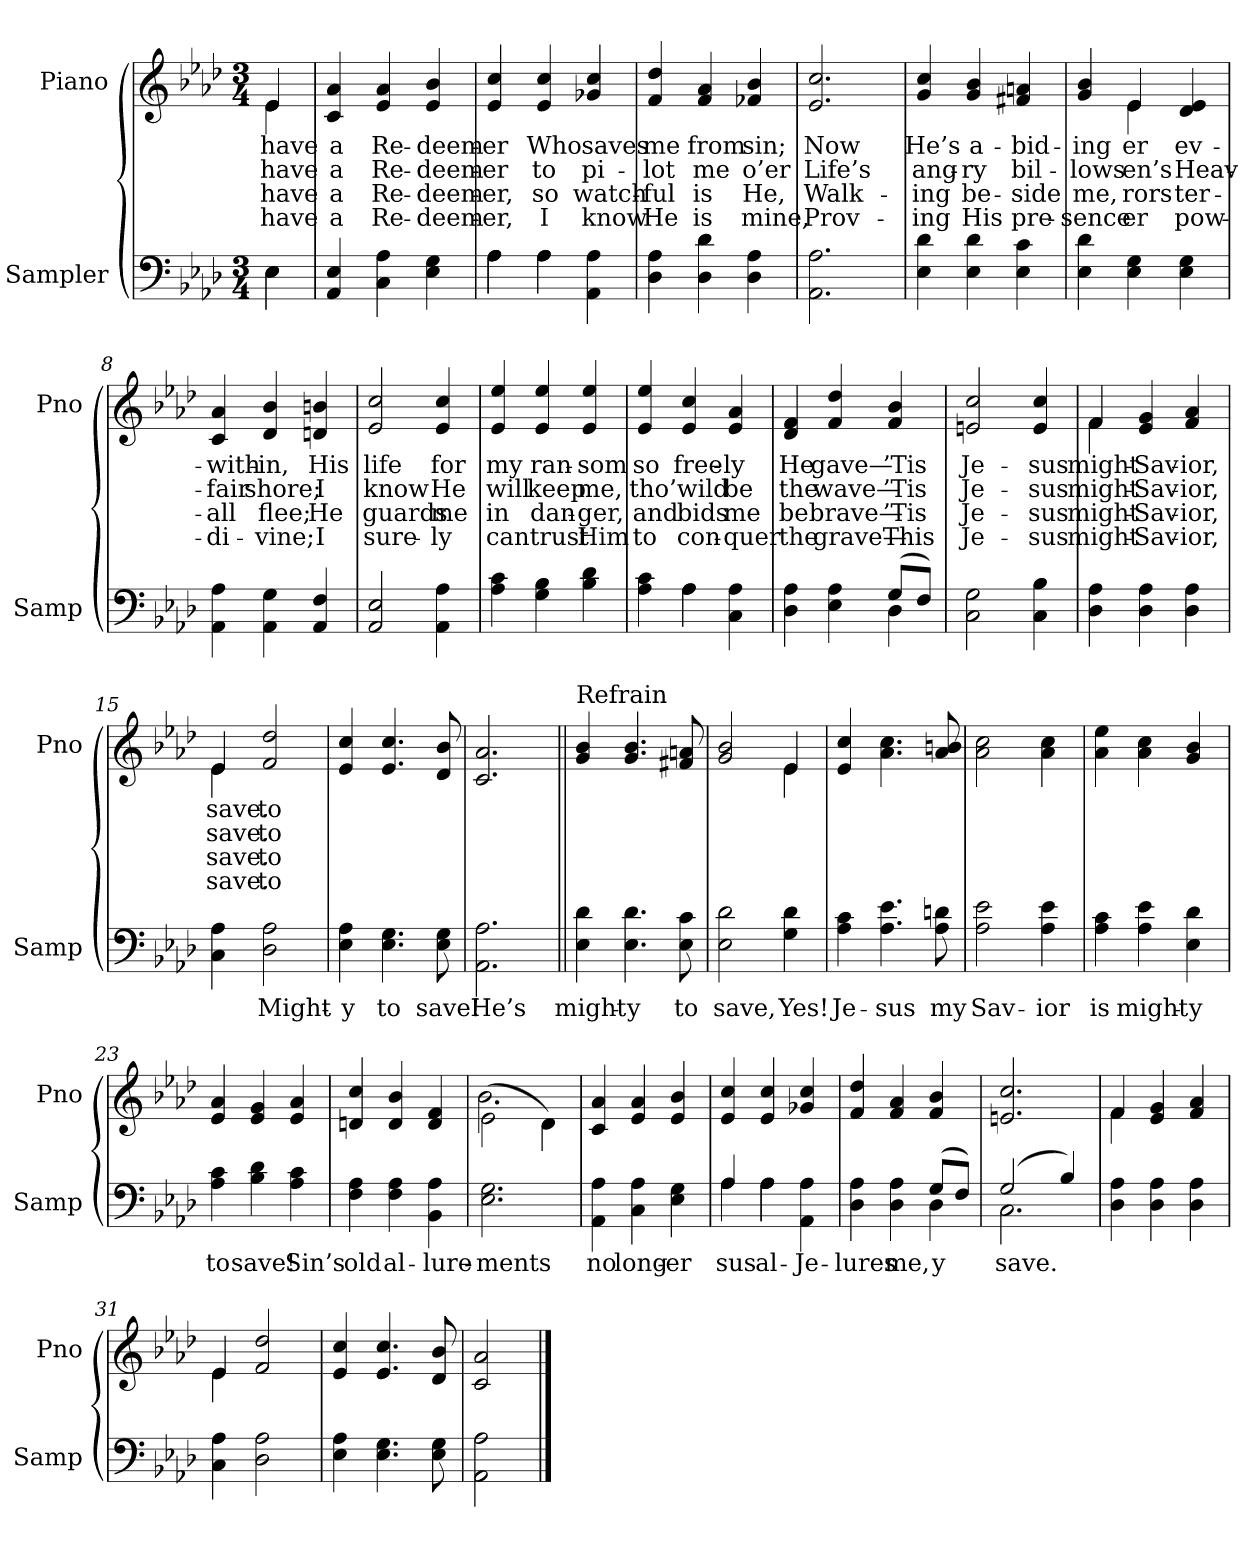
**kern	**text	**kern	**text	**text	**text	**text
*part2	*part2	*part1	*part1	*part1	*part1	*part1
*staff2	*staff2	*staff1	*staff1	*staff1	*staff1	*staff1
*I"Sampler	*	*I"Piano	*	*	*	*
*I'Samp	*	*I'Pno	*	*	*	*
*clefF4	*	*clefG2	*	*	*	*
*k[b-e-a-d-]	*	*k[b-e-a-d-]	*	*	*	*
*A-:	*	*A-:	*	*	*	*
*M3/4	*	*M3/4	*	*	*	*
=1	=1	=1	=1	=1	=1	=1
*^	*	*^	*	*	*	*
4E-\	4E-	.	4e-/	4e-	have	have	have	have
*v	*v	*	*	*	*	*	*	*
*	*	*v	*v	*	*	*	*
=2	=2	=2	=2	=2	=2	=2
4AA- 4E-	.	4c 4a-	a	a	a	a
4C 4A-	.	4e- 4a-	Re-	Re-	Re-	Re-
4E- 4G	.	4e- 4b-	-deem-	-deem-	-deem-	-deem-
=3	=3	=3	=3	=3	=3	=3
*^	*	*	*	*	*	*
4A-\	4A-	.	4e- 4cc	-er	-er	-er,	-er,
4A-\	4A-	.	4e- 4cc	Who	to	so	I
4AA- 4A-	4ryy	.	4g-X 4cc	saves	pi-	watch-	know
*v	*v	*	*	*	*	*	*
=4	=4	=4	=4	=4	=4	=4
4D- 4A-	.	4f 4dd-	me	-lot	-ful	He
4D- 4d-	.	4f 4a-	from	me	is	is
4D- 4A-	.	4f-X 4b-	sin;	o’er	He,	mine,
=5	=5	=5	=5	=5	=5	=5
2.AA- 2.A-	.	2.e- 2.cc	Now	Life’s	Walk-	Prov-
=6	=6	=6	=6	=6	=6	=6
4E- 4d-	.	4g 4cc	He’s	ang-	-ing	-ing
4E- 4d-	.	4g 4b-	a-	-ry	be-	His
4E- 4c	.	4f#X 4an	-bid-	bil-	-side	pre-
=7	=7	=7	=7	=7	=7	=7
*	*	*^	*	*	*	*
4E- 4d-	.	4g 4b-	4ryy	-ing	-lows	me,	-sence
4E- 4G	.	4e-/	4e-	-er	-en’s	-rors	-er
4E- 4G	.	4d- 4e-	4ryy	-ev-	Heav-	ter-	pow-
*	*	*v	*v	*	*	*	*
=8	=8	=8	=8	=8	=8	=8
4AA- 4A-	.	4c 4a-	with-	fair	all	di-
4AA- 4G	.	4d- 4b-	-in,	shore;	flee;	-vine;
4AA- 4F	.	4dn 4bn	His	I	He	I
=9	=9	=9	=9	=9	=9	=9
2AA- 2E-	.	2e- 2cc	life	know	guards	sure-
4AA- 4A-	.	4e- 4cc	for	He	me	-ly
=10	=10	=10	=10	=10	=10	=10
4A- 4c	.	4e- 4ee-	my	will	in	can
4G 4B-	.	4e- 4ee-	ran-	keep	dan-	trust
4B- 4d-	.	4e- 4ee-	-som	me,	-ger,	Him
=11	=11	=11	=11	=11	=11	=11
*^	*	*	*	*	*	*
4A- 4c	4ryy	.	4e- 4ee-	so	tho’	and	to
4A-\	4A-	.	4e- 4cc	free-	wild	bids	con-
4C 4A-	4ryy	.	4e- 4a-	-ly	be	me	-quer
=12	=12	=12	=12	=12	=12	=12	=12
4D- 4A-	2ryy	.	4d- 4f	He	the	be	the
4E- 4A-	.	.	4f 4dd-	gave—	wave—	brave—	grave—
(8G/L	4D-	.	4f 4b-	’Tis	’Tis	’Tis	This
8F/J)	.	.	.	.	.	.	.
*v	*v	*	*	*	*	*	*
=13	=13	=13	=13	=13	=13	=13
2C 2G	.	2en 2cc	Je-	Je-	Je-	Je-
4C 4B-	.	4e 4cc	-sus	-sus	-sus	-sus
=14	=14	=14	=14	=14	=14	=14
*	*	*^	*	*	*	*
4D- 4A-	.	4f/	4f	might-	might-	might-	might-
4D- 4A-	.	4e- 4g	2ryy	Sav-	Sav-	Sav-	Sav-
4D- 4A-	.	4f 4a-	.	-ior,	-ior,	-ior,	-ior,
=15	=15	=15	=15	=15	=15	=15	=15
4C 4A-	.	4e-/	4e-	save.	save.	save.	save.
2D- 2A-	Might-	2f 2dd-	2ryy	to	to	to	to
*	*	*v	*v	*	*	*	*
=16	=16	=16	=16	=16	=16	=16
4E- 4A-	-y	4e- 4cc	.	.	.	.
4.E- 4.G	to	4.e- 4.cc	.	.	.	.
8E- 8G	save!	8d- 8b-	.	.	.	.
=17	=17	=17	=17	=17	=17	=17
2.AA- 2.A-	He’s	2.c 2.a-	.	.	.	.
=18||	=18||	=18||	=18||	=18||	=18||	=18||
!	!	!LO:TX:t=Refrain	!	!	!	!
4E- 4d-	might-	4g 4b-	.	.	.	.
4.E- 4.d-	-y	4.g 4.b-	.	.	.	.
8E- 8c	to	8f#X 8an	.	.	.	.
=19	=19	=19	=19	=19	=19	=19
*	*	*^	*	*	*	*
2E- 2d-	save,	2g 2b-	2ryy	.	.	.	.
4G 4d-	Yes!	4e-/	4e-	.	.	.	.
*	*	*v	*v	*	*	*	*
=20	=20	=20	=20	=20	=20	=20
4A- 4c	Je-	4e- 4cc	.	.	.	.
4.A- 4.e-	-sus	4.a- 4.cc	.	.	.	.
8A- 8dn	my	8a- 8bn	.	.	.	.
=21	=21	=21	=21	=21	=21	=21
2A- 2e-	Sav-	2a- 2cc	.	.	.	.
4A- 4e-	-ior	4a- 4cc	.	.	.	.
=22	=22	=22	=22	=22	=22	=22
4A- 4c	is	4a- 4ee-	.	.	.	.
4A- 4e-	might-	4a- 4cc	.	.	.	.
4E- 4d-	-y	4g 4b-	.	.	.	.
=23	=23	=23	=23	=23	=23	=23
4A- 4c	to	4e- 4a-	.	.	.	.
4B- 4d-	save!	4e- 4g	.	.	.	.
4A- 4c	Sin’s	4e- 4a-	.	.	.	.
=24	=24	=24	=24	=24	=24	=24
4F 4A-	old	4dn 4cc	.	.	.	.
4F 4A-	al-	4d 4b-	.	.	.	.
4BB- 4A-	-lure-	4d 4f	.	.	.	.
=25	=25	=25	=25	=25	=25	=25
*	*	*^	*	*	*	*
2.E- 2.G	-ments	(2e-\	2.b-	.	.	.	.
.	.	4d-\)	.	.	.	.	.
*	*	*v	*v	*	*	*	*
=26	=26	=26	=26	=26	=26	=26
4AA- 4A-	no	4c 4a-	.	.	.	.
4C 4A-	long-	4e- 4a-	.	.	.	.
4E- 4G	-er	4e- 4b-	.	.	.	.
=27	=27	=27	=27	=27	=27	=27
*^	*	*	*	*	*	*
4A-/	4A-	-sus	4e- 4cc	.	.	.	.
4A-\	4A-	al-	4e- 4cc	.	.	.	.
4AA- 4A-	4ryy	Je-	4g-X 4cc	.	.	.	.
=28	=28	=28	=28	=28	=28	=28	=28
4D- 4A-	2ryy	-lures	4f 4dd-	.	.	.	.
4D- 4A-	.	me,	4f 4a-	.	.	.	.
(8G/L	4D-	-y	4f 4b-	.	.	.	.
8F/J)	.	.	.	.	.	.	.
=29	=29	=29	=29	=29	=29	=29	=29
(2G/	2.C	save.	2.en 2.cc	.	.	.	.
4B-/)	.	.	.	.	.	.	.
*v	*v	*	*	*	*	*	*
=30	=30	=30	=30	=30	=30	=30
*	*	*^	*	*	*	*
4D- 4A-	.	4f/	4f	.	.	.	.
4D- 4A-	.	4e- 4g	2ryy	.	.	.	.
4D- 4A-	.	4f 4a-	.	.	.	.	.
=31	=31	=31	=31	=31	=31	=31	=31
4C 4A-	.	4e-/	4e-	.	.	.	.
2D- 2A-	.	2f 2dd-	2ryy	.	.	.	.
*	*	*v	*v	*	*	*	*
=32	=32	=32	=32	=32	=32	=32
4E- 4A-	.	4e- 4cc	.	.	.	.
4.E- 4.G	.	4.e- 4.cc	.	.	.	.
8E- 8G	.	8d- 8b-	.	.	.	.
=33	=33	=33	=33	=33	=33	=33
2AA- 2A-	.	2c 2a-	.	.	.	.
==	==	==	==	==	==	==
*-	*-	*-	*-	*-	*-	*-
